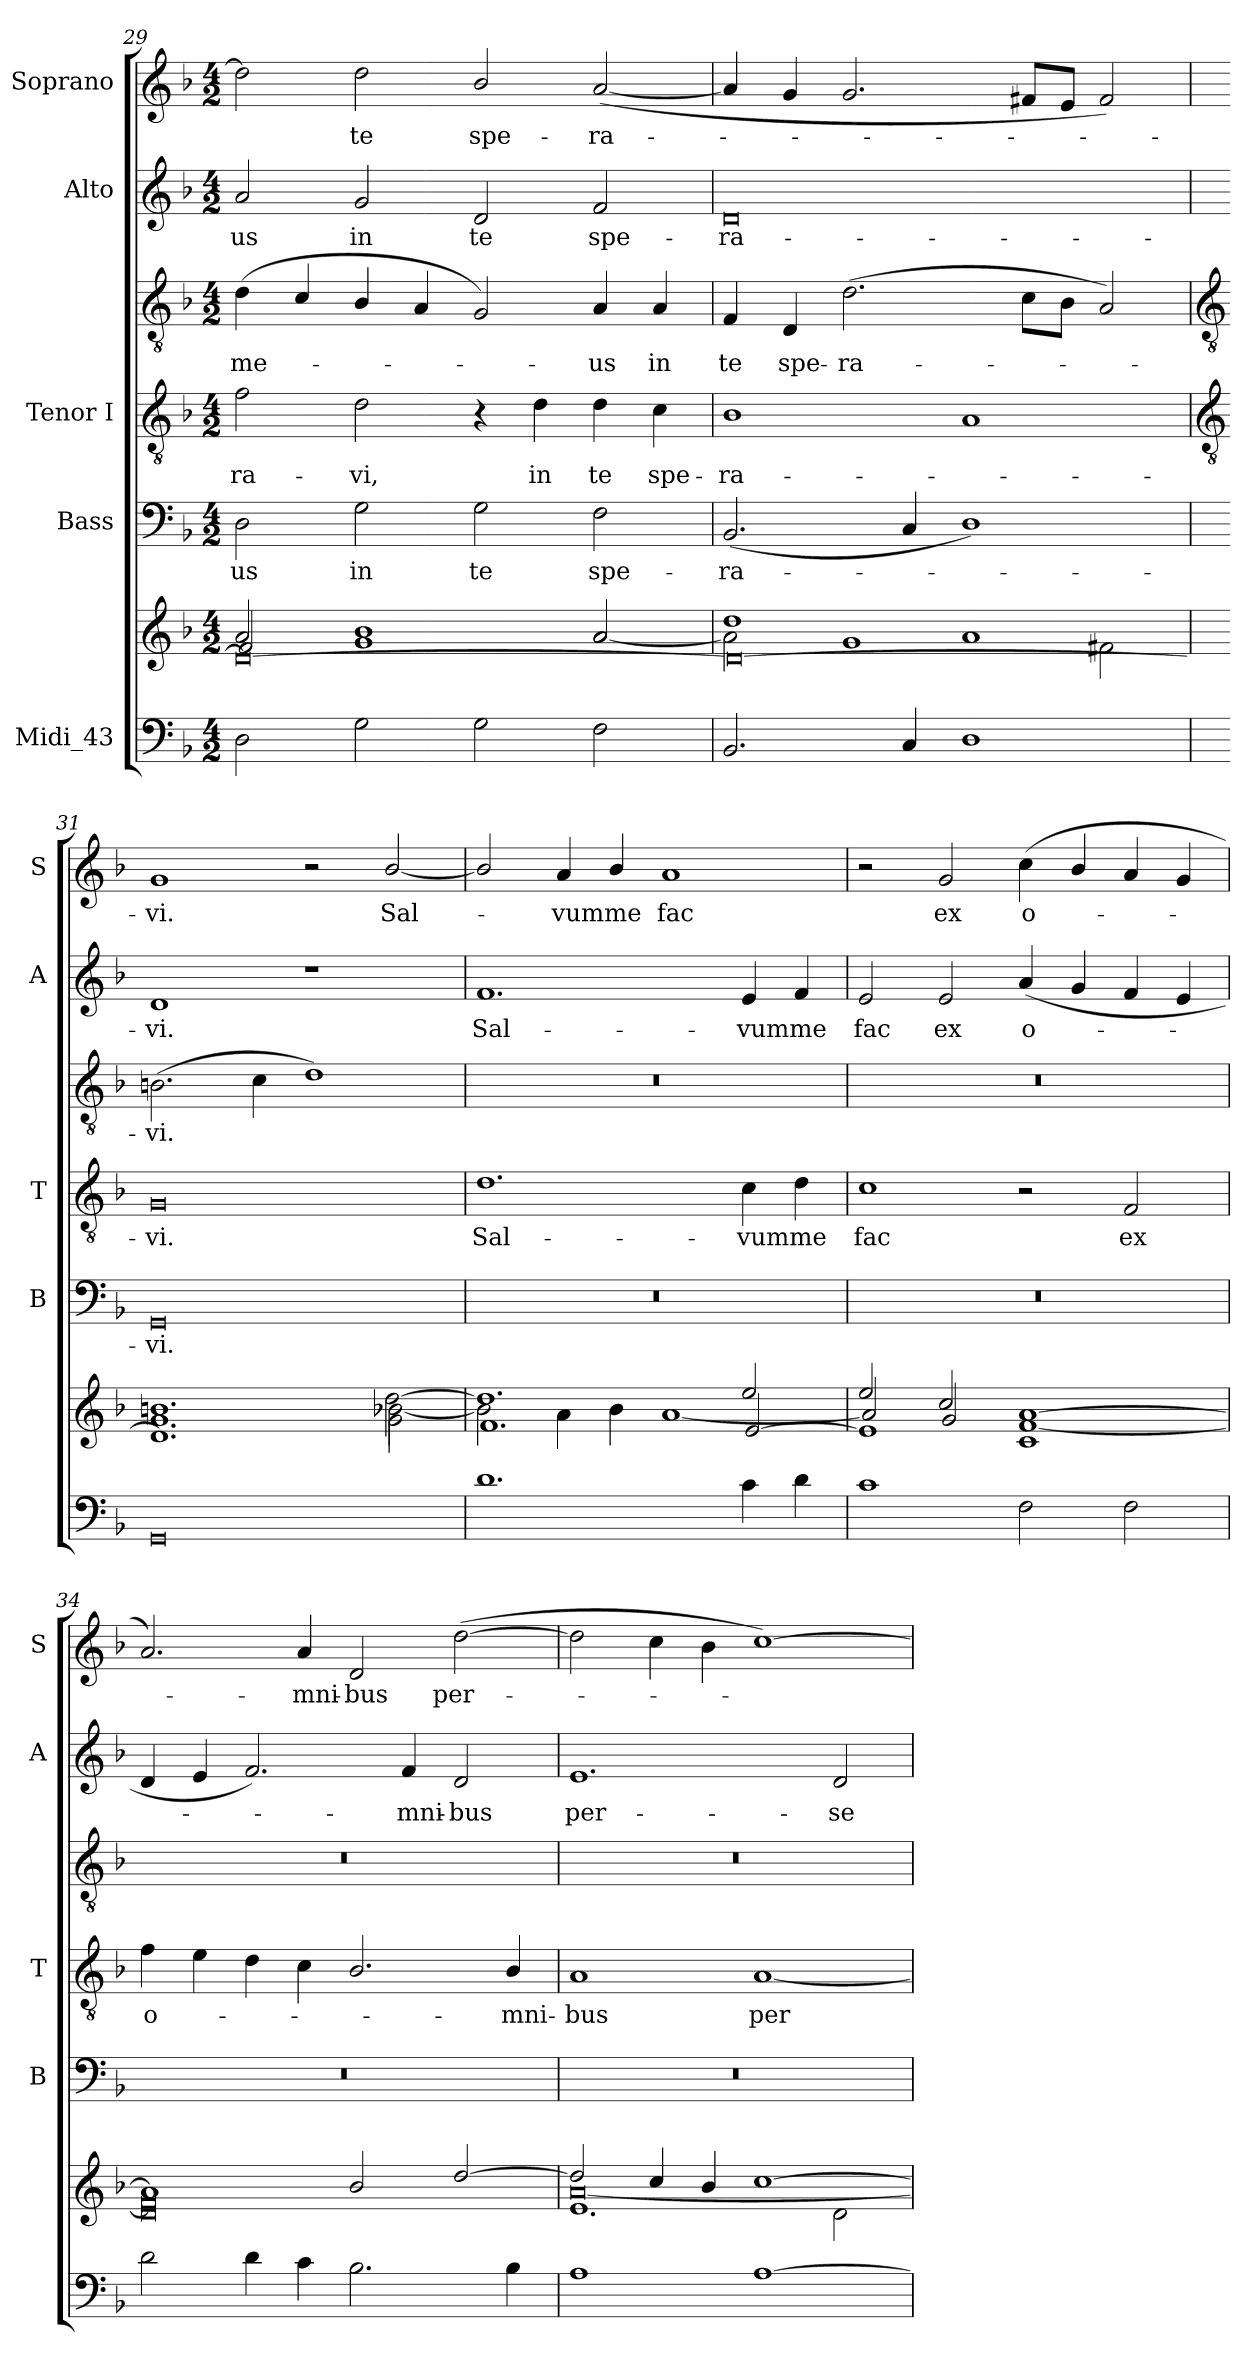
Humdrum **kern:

**kern	**kern	**kern	**text	**kern	**text	**kern	**text	**kern	**text	**kern	**text
*part5	*part5	*part4	*part4	*part3	*part3	*part3	*part3	*part2	*part2	*part1	*part1
*staff7	*staff6	*staff5	*staff5	*staff4	*staff4	*staff3	*staff3	*staff2	*staff2	*staff1	*staff1
*I"Midi_43	*	*I"Bass	*	*I"Tenor I	*	*	*	*I"Alto	*	*I"Soprano	*
*	*	*I'B	*	*I'T	*	*	*	*I'A	*	*I'S	*
*clefF4	*clefG2	*clefF4	*	*clefGv2	*	*clefGv2	*	*clefG2	*	*clefG2	*
*k[b-]	*k[b-]	*k[b-]	*	*k[b-]	*	*k[b-]	*	*k[b-]	*	*k[b-]	*
*F:	*F:	*F:	*	*F:	*	*F:	*	*F:	*	*F:	*
*M4/2	*M4/2	*M4/2	*	*M4/2	*	*M4/2	*	*M4/2	*	*M4/2	*
=29	=29	=29	=29	=29	=29	=29	=29	=29	=29	=29	=29
*	*^	*	*	*	*	*	*	*	*	*	*
*	*	*^	*	*	*	*	*	*	*	*	*	*
!	!	!	!	!	!LO:LY:b	!	!LO:LY:b	!	!LO:LY:b	!	!LO:LY:b	!	!
2D	2a/	2f/	0d\_	2D	-us	2f	ra-	(<4d	-me-	2a	-us	2dd]	.
.	.	.	.	.	.	.	.	4c/	.	.	.	.	.
!	!	!	!	!	!LO:LY:b	!	!LO:LY:b	!	!	!	!LO:LY:b	!	!LO:LY:b
2G	1b-/	1g\	.	2G	in	2d	-vi,	4B-/	.	2g	in	2dd	te
.	.	.	.	.	.	.	.	4A	.	.	.	.	.
!	!	!	!	!	!LO:LY:b	!	!	!	!	!	!LO:LY:b	!	!LO:LY:b
2G	.	.	.	2G	te	4r	.	2G)	.	2d	te	2b-/	spe-
!	!	!	!	!	!	!	!LO:LY:b	!	!	!	!	!	!
.	.	.	.	.	.	4d	in	.	.	.	.	.	.
!	!	!	!	!	!LO:LY:b	!	!LO:LY:b	!	!LO:LY:b	!	!LO:LY:b	!	!LO:LY:b
2F	2a/	[2a/	.	2F	spe-	4d	te	4A	us	2f	spe-	(<[2a	-ra-
!	!	!	!	!	!	!	!LO:LY:b	!	!LO:LY:b	!	!	!	!
.	.	.	.	.	.	4c	spe-	4A	in	.	.	.	.
=30	=30	=30	=30	=30	=30	=30	=30	=30	=30	=30	=30	=30	=30
!	!	!	!	!	!LO:LY:b	!	!LO:LY:b	!	!LO:LY:b	!	!LO:LY:b	!	!
2.BB-	1dd/	2a\]	0d\_	(<2.BB-	-ra-	1B-/	ra-	4F	-te	0d	-ra-	4a]	.
!	!	!	!	!	!	!	!	!	!LO:LY:b	!	!	!	!
.	.	.	.	.	.	.	.	4D	spe-	.	.	4g	.
!	!	!	!	!	!	!	!	!	!LO:LY:b	!	!	!	!
.	.	1g\	.	.	.	.	.	(>2.d	-ra-	.	.	2.g	.
4C	.	.	.	4C	.	.	.	.	.	.	.	.	.
1D	1a/	.	.	1D/)	.	1A	.	.	.	.	.	.	.
.	.	.	.	.	.	.	.	8cL	.	.	.	8f#XL	.
.	.	.	.	.	.	.	.	8B-J	.	.	.	8eJ	.
.	.	2f#X\	.	.	.	.	.	2A)	.	.	.	2f#)	.
!!LO:LB:g=z
=31	=31	=31	=31	=31	=31	=31	=31	=31	=31	=31	=31	=31	=31
*	*	*	*	*	*	*clefGv2	*	*clefGv2	*	*	*	*	*
!	!	!	!	!	!LO:LY:b	!	!LO:LY:b	!	!LO:LY:b	!	!LO:LY:b	!	!LO:LY:b
0GG	1.bn/	1.g\	1.d\]	0GG	vi.	0G	vi.	(>2.Bn	vi.	1d	-vi.	1g	vi.
.	.	.	.	.	.	.	.	4c	.	.	.	.	.
.	.	.	.	.	.	.	.	1d)	.	1r	.	2r	.
!	!	!	!	!	!	!	!	!	!	!	!	!	!LO:LY:b
.	[2dd\	[2b-X\	2g\	.	.	.	.	.	.	.	.	[2b-/	Sal-
=32	=32	=32	=32	=32	=32	=32	=32	=32	=32	=32	=32	=32	=32
!	!	!	!	!	!	!	!LO:LY:b	!	!	!	!LO:LY:b	!	!
1.d	1.dd/]	2b-\]	1.f\	0r	.	1.d	Sal-	0r	.	1.f	Sal-	2b-/]	.
!	!	!	!	!	!	!	!	!	!	!	!	!	!LO:LY:b
.	.	4a\	.	.	.	.	.	.	.	.	.	4a	vum
!	!	!	!	!	!	!	!	!	!	!	!	!	!LO:LY:b
.	.	4b-\	.	.	.	.	.	.	.	.	.	4b-/	me
!	!	!	!	!	!	!	!	!	!	!	!	!	!LO:LY:b
.	.	[1a\	.	.	.	.	.	.	.	.	.	1a	fac
!	!	!	!	!	!	!	!LO:LY:b	!	!	!	!LO:LY:b	!	!
4c	2ee/	.	[2e/	.	.	4c	-vum	.	.	4e	-vum	.	.
!	!	!	!	!	!	!	!LO:LY:b	!	!	!	!LO:LY:b	!	!
4d	.	.	.	.	.	4d	me	.	.	4f	me	.	.
=33	=33	=33	=33	=33	=33	=33	=33	=33	=33	=33	=33	=33	=33
!	!	!	!	!	!	!	!LO:LY:b	!	!	!	!LO:LY:b	!	!
1c	2ee/	2a/]	1e\]	0r	.	1c	fac	0r	.	2e	fac	2r	.
!	!	!	!	!	!	!	!	!	!	!	!LO:LY:b	!	!LO:LY:b
.	2cc/	2g/	.	.	.	.	.	.	.	2e	ex	2g	ex
!	!	!	!	!	!	!	!	!	!	!	!LO:LY:b	!	!LO:LY:b
2F	[1a/	[1f\	1c\	.	.	2r	.	.	.	(<4a	o-	(<4cc	o-
.	.	.	.	.	.	.	.	.	.	4g	.	4b-/	.
!	!	!	!	!	!	!	!LO:LY:b	!	!	!	!	!	!
2F	.	.	.	.	.	2F	ex	.	.	4f	.	4a	.
.	.	.	.	.	.	.	.	.	.	4e	.	4g	.
=34	=34	=34	=34	=34	=34	=34	=34	=34	=34	=34	=34	=34	=34
!	!	!	!	!	!	!	!LO:LY:b	!	!	!	!	!	!
2d	1a/]	0f\]	0d\	0r	.	4f	o-	0r	.	4d	.	2.a)	.
.	.	.	.	.	.	4e	.	.	.	4e	.	.	.
4d	.	.	.	.	.	4d	.	.	.	2.f)	.	.	.
!	!	!	!	!	!	!	!	!	!	!	!	!	!LO:LY:b
4c	.	.	.	.	.	4c	.	.	.	.	.	4a	mni-
!	!	!	!	!	!	!	!	!	!	!	!	!	!LO:LY:b
2.B-	2b-/	.	.	.	.	2.B-/	.	.	.	.	.	2d	-bus
!	!	!	!	!	!	!	!	!	!	!	!LO:LY:b	!	!
.	.	.	.	.	.	.	.	.	.	4f	mni-	.	.
!	!	!	!	!	!	!	!	!	!	!	!LO:LY:b	!	!LO:LY:b
.	[2dd/	.	.	.	.	.	.	.	.	2d	-bus	(>[2dd	per-
!	!	!	!	!	!	!	!LO:LY:b	!	!	!	!	!	!
4B-	.	.	.	.	.	4B-/	mni-	.	.	.	.	.	.
=35	=35	=35	=35	=35	=35	=35	=35	=35	=35	=35	=35	=35	=35
!	!	!	!	!	!	!	!LO:LY:b	!	!	!	!LO:LY:b	!	!
1A	2dd/]	[0a\	1.e\	0r	.	1A	-bus	0r	.	1.e	per-	2dd]	.
.	4cc/	.	.	.	.	.	.	.	.	.	.	4cc	.
.	4b-/	.	.	.	.	.	.	.	.	.	.	4b-	.
!	!	!	!	!	!	!	!LO:LY:b	!	!	!	!	!	!
[1A	[1cc/	.	.	.	.	[1A	per-	.	.	.	.	[1cc)	.
!	!	!	!	!	!	!	!	!	!	!	!LO:LY:b	!	!
.	.	.	2d\	.	.	.	.	.	.	2d	-se-	.	.
*	*v	*v	*v	*	*	*	*	*	*	*	*	*	*
=	=	=	=	=	=	=	=	=	=	=	=
*-	*-	*-	*-	*-	*-	*-	*-	*-	*-	*-	*-
